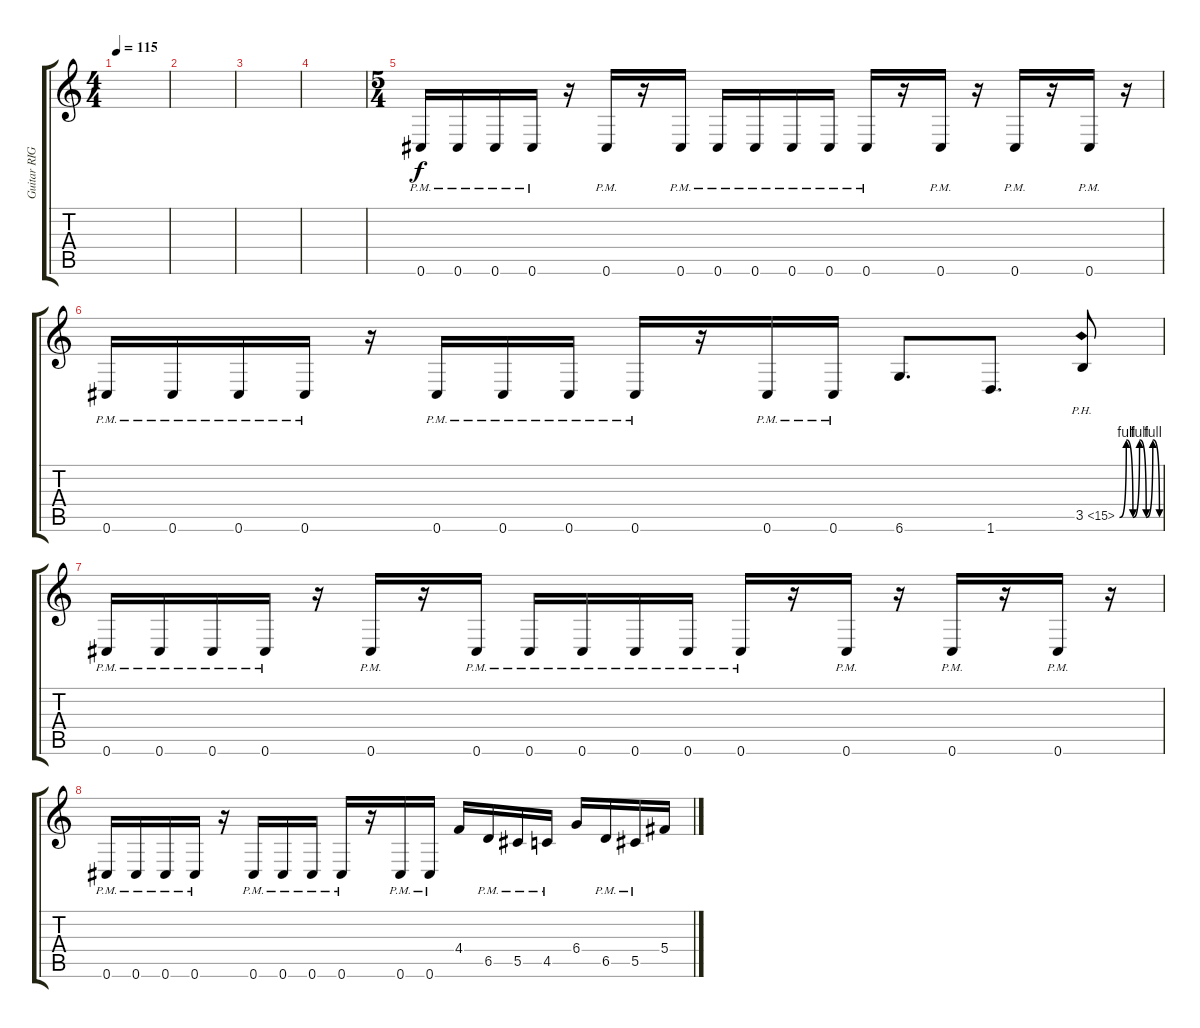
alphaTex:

\track ("Guitar RIGHT" "Guitar RIG") {instrument distortionguitar}
\staff {score tabs}
\tuning (Eb4 Bb3 Gb3 Db3 Ab2 Db2) {hide}
\ts (4 4)
\tempo 115
\clef g2
\ks c
|
|
|
|
\ts (5 4)
0.6{pm}.16 0.6{pm}.16 0.6{pm}.16 0.6{pm}.16 r.16 0.6{pm}.16 r.16 0.6{pm}.16 0.6{pm}.16 0.6{pm}.16 0.6{pm}.16 0.6{pm}.16 0.6{pm}.16 r.16 0.6{pm}.16 r.16 0.6{pm}.16 r.16 0.6{pm}.16 r.16 |
0.6{pm}.16 0.6{pm}.16 0.6{pm}.16 0.6{pm}.16 r.16 0.6{pm}.16 0.6{pm}.16 0.6{pm}.16 0.6{pm}.16 r.16 0.6{pm}.16 0.6{pm}.16 6.6.8{d} 1.6.8{d} 3.5{be (custom 0 0 10 4 20 0 30 4 40 0 50 4 60 0) ph 12}.8 |
0.6{pm}.16 0.6{pm}.16 0.6{pm}.16 0.6{pm}.16 r.16 0.6{pm}.16 r.16 0.6{pm}.16 0.6{pm}.16 0.6{pm}.16 0.6{pm}.16 0.6{pm}.16 0.6{pm}.16 r.16 0.6{pm}.16 r.16 0.6{pm}.16 r.16 0.6{pm}.16 r.16 |
0.6{pm}.16 0.6{pm}.16 0.6{pm}.16 0.6{pm}.16 r.16 0.6{pm}.16 0.6{pm}.16 0.6{pm}.16 0.6{pm}.16 r.16 0.6{pm}.16 0.6{pm}.16 4.4.16 6.5{pm}.16 5.5{pm}.16 4.5{pm}.16 6.4.16 6.5{pm}.16 5.5{pm}.16 5.4.16
